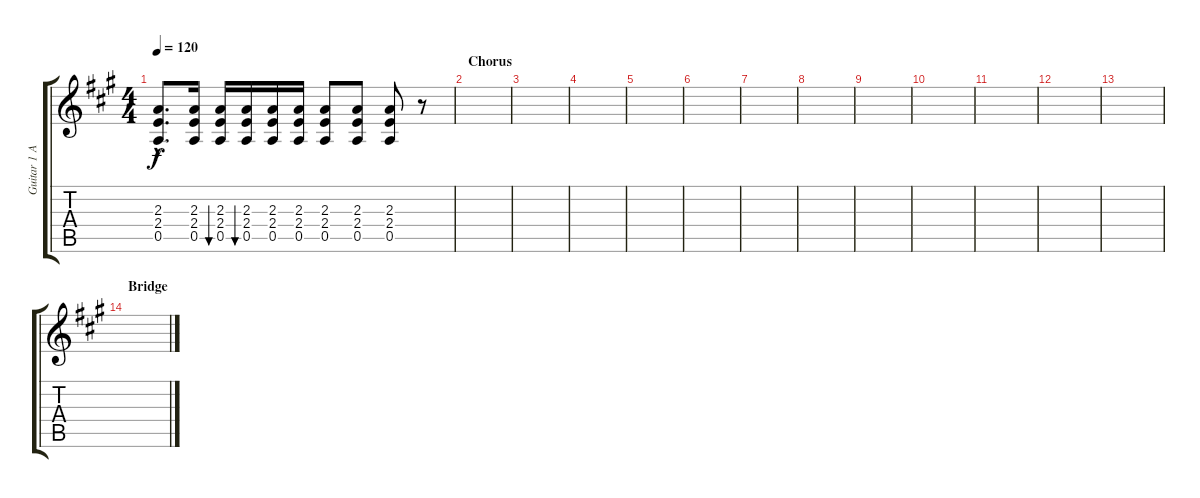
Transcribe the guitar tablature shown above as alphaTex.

\track ("Guitar 1 Acoustic" "Guitar 1 A") {instrument acousticguitarsteel}
\staff {score tabs}
\tuning (E4 B3 G3 D3 A2 E2) {hide}
\ts (4 4)
\tempo 120
\clef g2
\ks a
(2.3{hac} 2.4{hac} 0.5{hac}).8{d dy f} (2.3 2.4 0.5).16 (2.3 2.4 0.5).16{bu 60} (2.3 2.4 0.5).16{bu 60} (2.3 2.4 0.5).16 (2.3 2.4 0.5).16 (2.3 2.4 0.5).8 (2.3 2.4 0.5).8 (2.3 2.4 0.5).8 r.8 |
\section ("" "Chorus")
|
|
|
|
|
|
|
|
|
|
|
|
\section ("" "Bridge")
